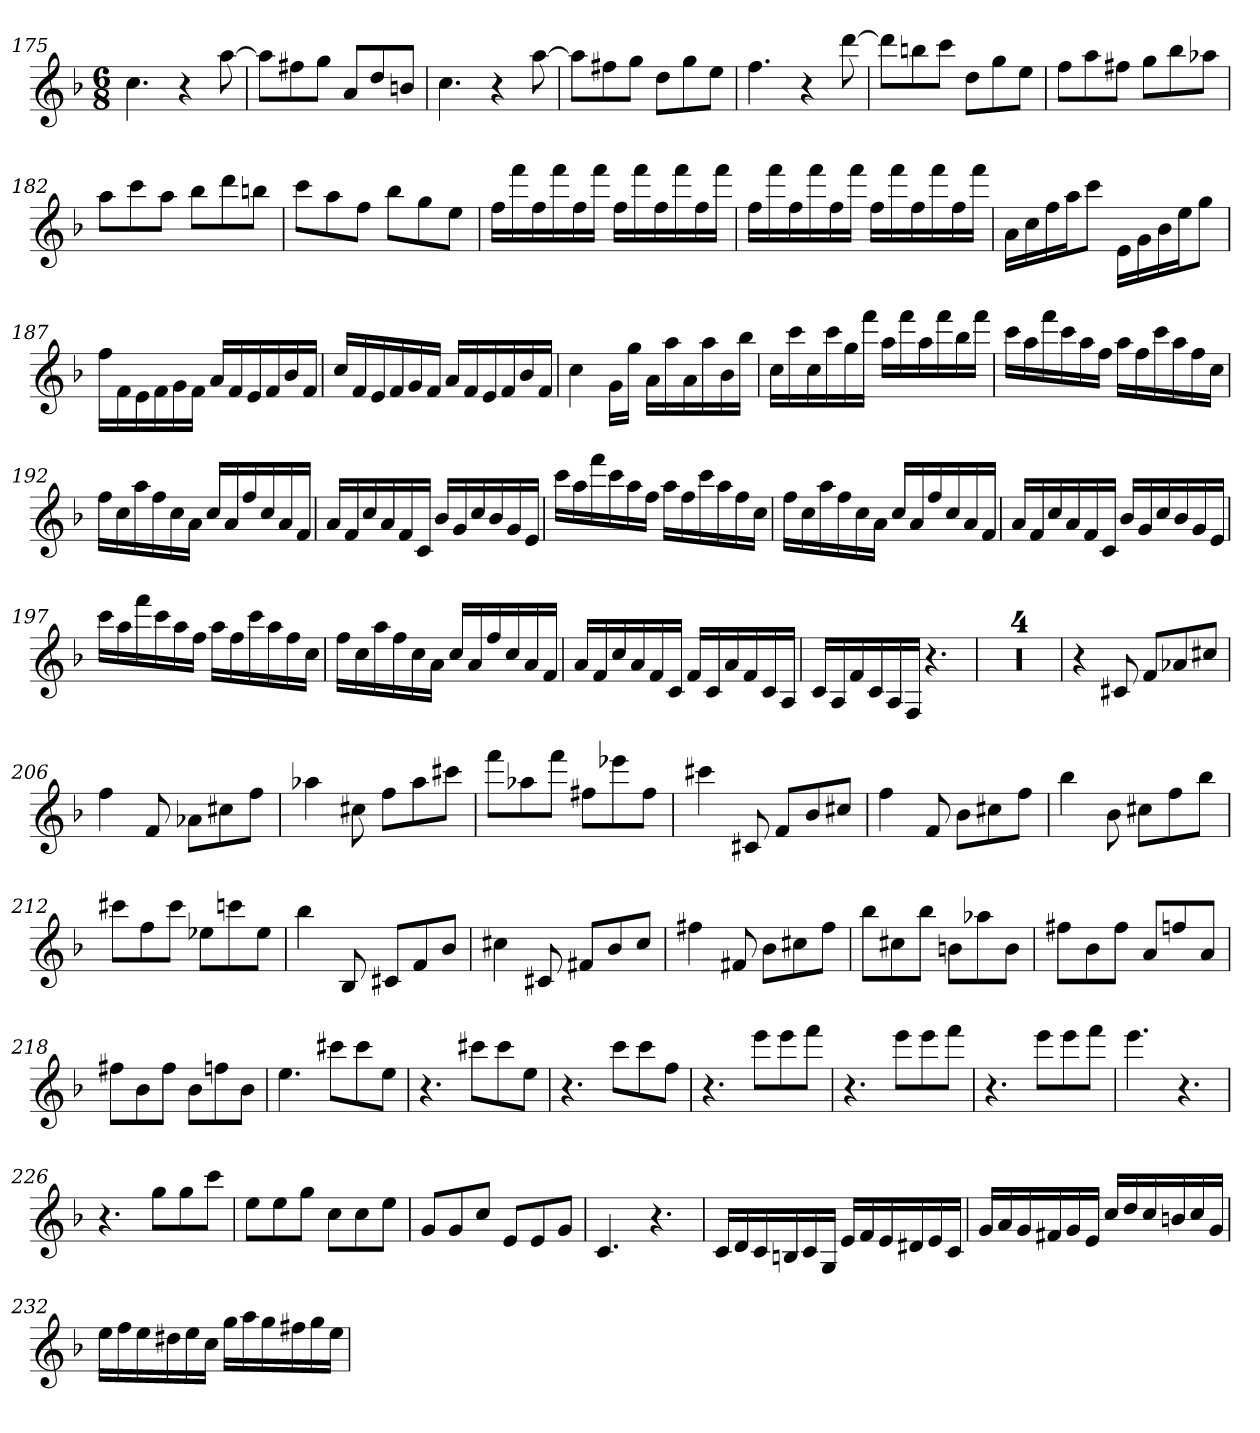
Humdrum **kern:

**kern
*part1
*staff1
*clefG2
*k[b-]
*F:
*M6/8
=175
4.cc
4r
[8aa
=176
8aa\L]
8ff#X\
8gg\J
8a/L
8dd/
8bn/J
=177
4.cc
4r
[8aa
=178
8aa\L]
8ff#X\
8gg\J
8dd\L
8gg\
8ee\J
=179
4.ff
4r
[8ddd
=180
8ddd\L]
8bbn\
8ccc\J
8dd\L
8gg\
8ee\J
=181
8ff\L
8aa\
8ff#X\J
8gg\L
8bb-\
8aa-X\J
=182
8aa\L
8ccc\
8aa\J
8bb-\L
8ddd\
8bbn\J
=183
8ccc\L
8aa\
8ff\J
8bb-\L
8gg\
8ee\J
=184
16ff\LL
16fff\
16ff\
16fff\
16ff\
16fff\JJ
16ff\LL
16fff\
16ff\
16fff\
16ff\
16fff\JJ
=185
16ff\LL
16fff\
16ff\
16fff\
16ff\
16fff\JJ
16ff\LL
16fff\
16ff\
16fff\
16ff\
16fff\JJ
=186
16a\LL
16cc\
16ff\
16aa\J
8ccc\J
16e\LL
16g\
16b-\
16ee\J
8gg\J
=187
16ff\LL
16f\
16e\
16f\
16g\
16f\JJ
16a/LL
16f/
16e/
16f/
16b-/
16f/JJ
=188
16cc/LL
16f/
16e/
16f/
16g/
16f/JJ
16a/LL
16f/
16e/
16f/
16b-/
16f/JJ
=189
4cc
16g\LL
16gg\JJ
16a\LL
16aa\
16a\
16aa\
16b-\
16bb-\JJ
=190
16cc\LL
16ccc\
16cc\
16ccc\
16gg\
16fff\JJ
16aa\LL
16fff\
16aa\
16fff\
16bb-\
16fff\JJ
=191
16ccc\LL
16aa\
16fff\
16ccc\
16aa\
16ff\JJ
16aa\LL
16ff\
16ccc\
16aa\
16ff\
16cc\JJ
=192
16ff\LL
16cc\
16aa\
16ff\
16cc\
16a\JJ
16cc/LL
16a/
16ff/
16cc/
16a/
16f/JJ
=193
16a/LL
16f/
16cc/
16a/
16f/
16c/JJ
16b-/LL
16g/
16cc/
16b-/
16g/
16e/JJ
=194
16ccc\LL
16aa\
16fff\
16ccc\
16aa\
16ff\JJ
16aa\LL
16ff\
16ccc\
16aa\
16ff\
16cc\JJ
=195
16ff\LL
16cc\
16aa\
16ff\
16cc\
16a\JJ
16cc/LL
16a/
16ff/
16cc/
16a/
16f/JJ
=196
16a/LL
16f/
16cc/
16a/
16f/
16c/JJ
16b-/LL
16g/
16cc/
16b-/
16g/
16e/JJ
=197
16ccc\LL
16aa\
16fff\
16ccc\
16aa\
16ff\JJ
16aa\LL
16ff\
16ccc\
16aa\
16ff\
16cc\JJ
=198
16ff\LL
16cc\
16aa\
16ff\
16cc\
16a\JJ
16cc/LL
16a/
16ff/
16cc/
16a/
16f/JJ
=199
16a/LL
16f/
16cc/
16a/
16f/
16c/JJ
16f/LL
16c/
16a/
16f/
16c/
16A/JJ
=200
16c/LL
16A/
16f/
16c/
16A/
16F/JJ
4.r
=201
2.r
=202
2.r
=203
2.r
=204
2.r
=205
4r
8c#X
8f/L
8a-X/
8cc#X/J
=206
4ff
8f
8a-X\L
8cc#X\
8ff\J
=207
4aa-X
8cc#X
8ff\L
8aa-\
8ccc#X\J
=208
8fff\L
8aa-X\
8fff\J
8ff#X\L
8eee-X\
8ff#\J
=209
4ccc#X
8c#X
8f/L
8b-/
8cc#X/J
=210
4ff
8f
8b-\L
8cc#X\
8ff\J
=211
4bb-
8b-
8cc#X\L
8ff\
8bb-\J
=212
8ccc#X\L
8ff\
8ccc#\J
8ee-X\L
8cccn\
8ee-\J
=213
4bb-
8B-
8c#X/L
8f/
8b-/J
=214
4cc#X
8c#X
8f#X/L
8b-/
8cc#/J
=215
4ff#X
8f#X
8b-\L
8cc#X\
8ff#\J
=216
8bb-\L
8cc#X\
8bb-\J
8bn\L
8aa-X\
8b\J
=217
8ff#X\L
8b-\
8ff#\J
8a/L
8ffn/
8a/J
=218
8ff#X\L
8b-\
8ff#\J
8b-\L
8ffn\
8b-\J
=219
4.ee
8ccc#X\L
8ccc#\
8ee\J
=220
4.r
8ccc#X\L
8ccc#\
8ee\J
=221
4.r
8ccc\L
8ccc\
8ff\J
=222
4.r
8eee\L
8eee\
8fff\J
=223
4.r
8eee\L
8eee\
8fff\J
=224
4.r
8eee\L
8eee\
8fff\J
=225
4.eee
4.r
=226
4.r
8gg\L
8gg\
8ccc\J
=227
8ee\L
8ee\
8gg\J
8cc\L
8cc\
8ee\J
=228
8g/L
8g/
8cc/J
8e/L
8e/
8g/J
=229
4.c
4.r
=230
16c/LL
16d/
16c/
16Bn/
16c/
16G/JJ
16e/LL
16f/
16e/
16d#X/
16e/
16c/JJ
=231
16g/LL
16a/
16g/
16f#X/
16g/
16e/JJ
16cc/LL
16dd/
16cc/
16bn/
16cc/
16g/JJ
=232
16ee\LL
16ff\
16ee\
16dd#X\
16ee\
16cc\JJ
16gg\LL
16aa\
16gg\
16ff#X\
16gg\
16ee\JJ
=
*-
